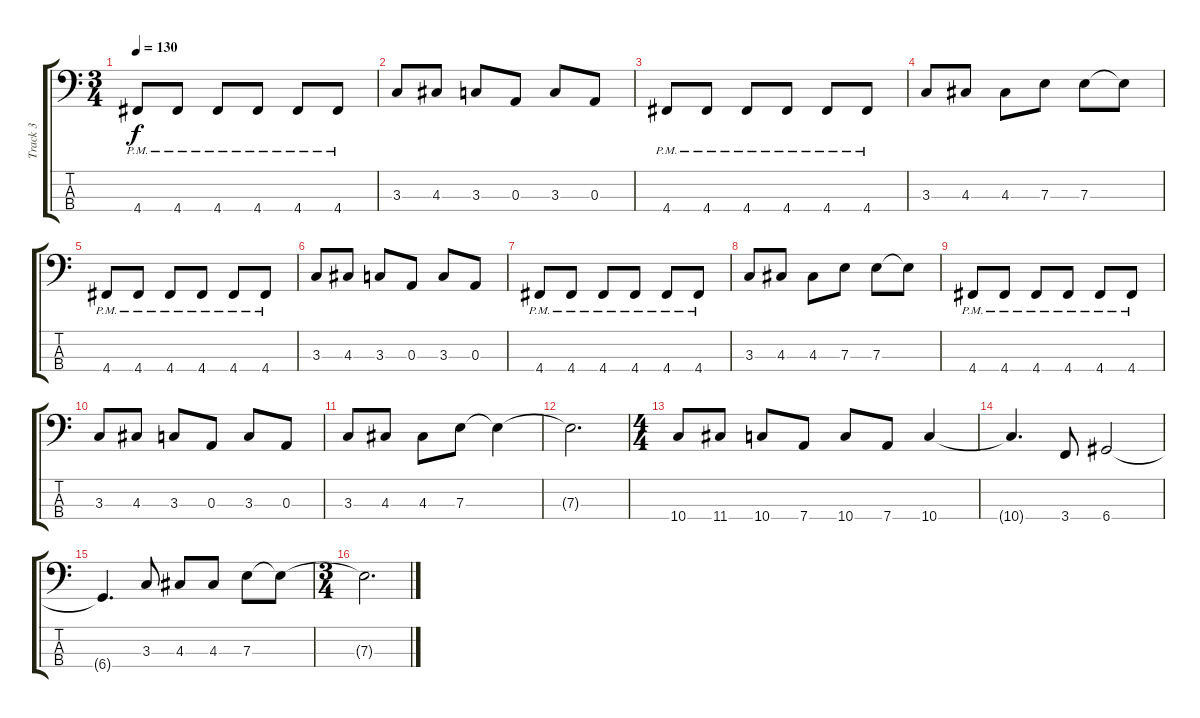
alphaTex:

\track ("Track 3" "Track 3") {instrument electricbasspick}
\staff {score tabs}
\tuning (G2 D2 A1 D1) {hide}
\ts (3 4)
\tempo 130
\clef f4
\ks c
4.4{pm}.8{dy f} 4.4{pm}.8 4.4{pm}.8 4.4{pm}.8 4.4{pm}.8 4.4{pm}.8 |
3.3.8 4.3.8 3.3.8 0.3.8 3.3.8 0.3.8 |
4.4{pm}.8 4.4{pm}.8 4.4{pm}.8 4.4{pm}.8 4.4{pm}.8 4.4{pm}.8 |
3.3.8 4.3.8 4.3.8 7.3.8 7.3.8 7.3{t}.8 |
4.4{pm}.8 4.4{pm}.8 4.4{pm}.8 4.4{pm}.8 4.4{pm}.8 4.4{pm}.8 |
3.3.8 4.3.8 3.3.8 0.3.8 3.3.8 0.3.8 |
4.4{pm}.8 4.4{pm}.8 4.4{pm}.8 4.4{pm}.8 4.4{pm}.8 4.4{pm}.8 |
3.3.8 4.3.8 4.3.8 7.3.8 7.3.8 7.3{t}.8 |
4.4{pm}.8 4.4{pm}.8 4.4{pm}.8 4.4{pm}.8 4.4{pm}.8 4.4{pm}.8 |
3.3.8 4.3.8 3.3.8 0.3.8 3.3.8 0.3.8 |
3.3.8 4.3.8 4.3.8 7.3.8 7.3{t}.4 |
7.3{t}.2{d} |
\ts (4 4)
10.4.8 11.4.8 10.4.8 7.4.8 10.4.8 7.4.8 10.4.4 |
10.4{t}.4{d} 3.4.8 6.4.2 |
6.4{t}.4{d} 3.3.8 4.3.8 4.3.8 7.3.8 7.3{t}.8 |
\ts (3 4)
7.3{t}.2{d}
